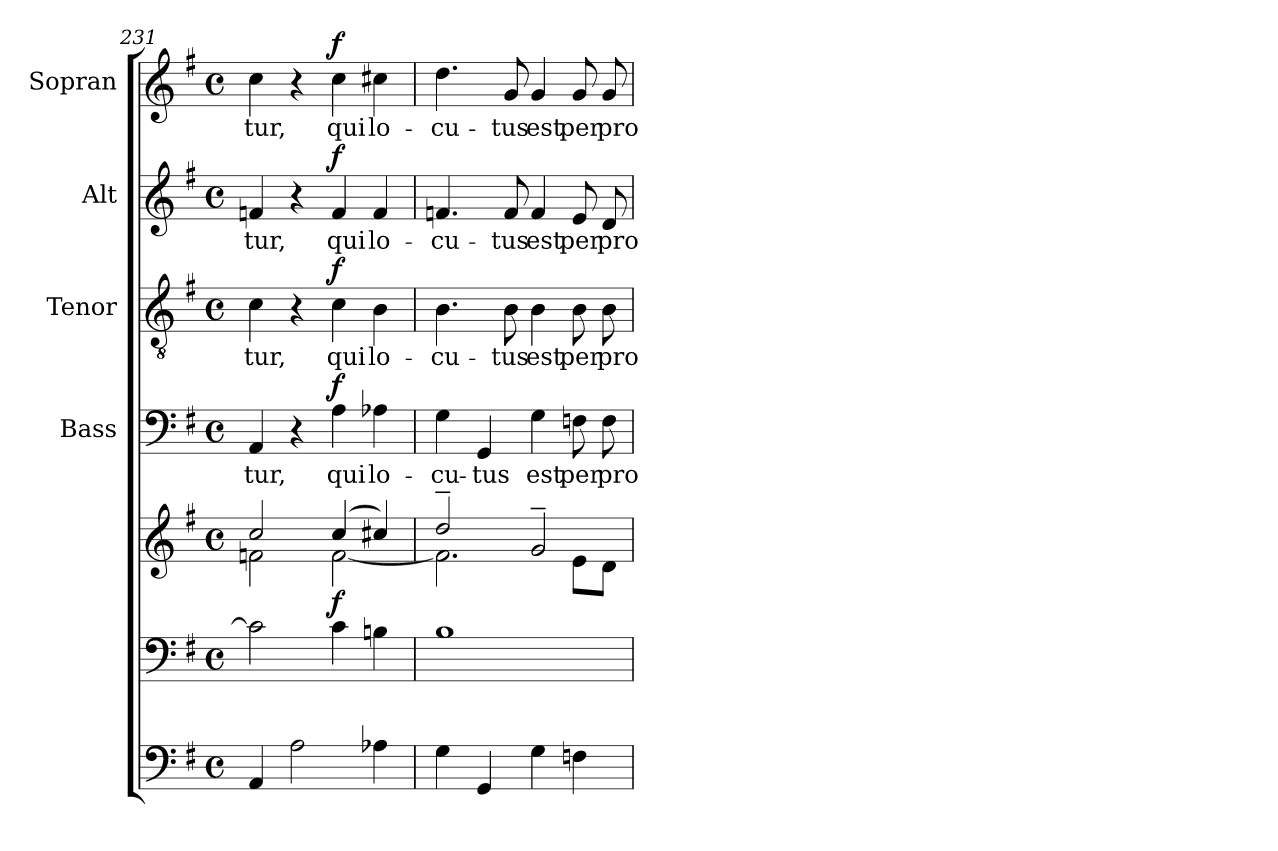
**kern	**kern	**kern	**dynam	**kern	**text	**dynam	**kern	**text	**dynam	**kern	**text	**dynam	**kern	**text	**dynam
*part6	*part5	*part5	*part5	*part4	*part4	*part4	*part3	*part3	*part3	*part2	*part2	*part2	*part1	*part1	*part1
*staff7	*staff6	*staff5	*staff5/6	*staff4	*staff4	*staff4	*staff3	*staff3	*staff3	*staff2	*staff2	*staff2	*staff1	*staff1	*staff1
*	*	*	*	*I"Bass	*	*	*I"Tenor	*	*	*I"Alt	*	*	*I"Sopran	*	*
*	*	*	*	*I'B.	*	*	*I'T.	*	*	*I'A.	*	*	*I'S.	*	*
*clefF4	*clefF4	*clefG2	*	*clefF4	*	*	*clefGv2	*	*	*clefG2	*	*	*clefG2	*	*
*ITrd7c12	*	*	*	*	*	*	*	*	*	*	*	*	*	*	*
*k[f#]	*k[f#]	*k[f#]	*	*k[f#]	*	*	*k[f#]	*	*	*k[f#]	*	*	*k[f#]	*	*
*G:	*G:	*G:	*	*G:	*	*	*G:	*	*	*G:	*	*	*G:	*	*
*M4/4	*M4/4	*M4/4	*	*M4/4	*	*	*M4/4	*	*	*M4/4	*	*	*M4/4	*	*
*met(c)	*met(c)	*met(c)	*	*met(c)	*	*	*met(c)	*	*	*met(c)	*	*	*met(c)	*	*
=231	=231	=231	=231	=231	=231	=231	=231	=231	=231	=231	=231	=231	=231	=231	=231
*	*	*^	*	*	*	*	*	*	*	*	*	*	*	*	*
!	!	!	!	!	!	!LO:LY:b	!	!	!LO:LY:b	!	!	!LO:LY:b	!	!	!LO:LY:b	!
4AAA/	2c\]	2cc/	2fn\	.	4AA/	-tur,	.	4c\	-tur,	.	4fn/	-tur,	.	4cc\	-tur,	.
2AA\	.	.	.	.	4r	.	.	4r	.	.	4r	.	.	4r	.	.
!	!	!	!	!LO:DY:b	!	!LO:LY:b	!LO:DY:a	!	!LO:LY:b	!LO:DY:a	!	!LO:LY:b	!LO:DY:a	!	!LO:LY:b	!LO:DY:a
.	4c\	(4cc/	[<2f\	f	4A\	qui	f	4c\	qui	f	4f/	qui	f	4cc\	qui	f
!	!	!	!	!	!	!LO:LY:b	!	!	!LO:LY:b	!	!	!LO:LY:b	!	!	!LO:LY:b	!
4AA-X\	4Bn\	4cc#X/)	.	.	4A-X\	lo-	.	4B\	lo-	.	4f/	lo-	.	4cc#X\	lo-	.
=232	=232	=232	=232	=232	=232	=232	=232	=232	=232	=232	=232	=232	=232	=232	=232	=232
!	!	!	!	!	!	!LO:LY:b	!	!	!LO:LY:b	!	!	!LO:LY:b	!	!	!LO:LY:b	!
4GG\	1B	2dd~>/	2.f\]	.	4G\	-cu-	.	4.B\	-cu-	.	4.fn/	-cu-	.	4.dd\	-cu-	.
!	!	!	!	!	!	!LO:LY:b	!	!	!	!	!	!	!	!	!	!
4GGG/	.	.	.	.	4GG/	-tus	.	.	.	.	.	.	.	.	.	.
!	!	!	!	!	!	!	!	!	!LO:LY:b	!	!	!LO:LY:b	!	!	!LO:LY:b	!
.	.	.	.	.	.	.	.	8B\	-tus	.	8f/	-tus	.	8g/	-tus	.
!	!	!	!	!	!	!LO:LY:b	!	!	!LO:LY:b	!	!	!LO:LY:b	!	!	!LO:LY:b	!
4GG\	.	2g~>/	.	.	4G\	est	.	4B\	est	.	4f/	est	.	4g/	est	.
!	!	!	!	!	!	!LO:LY:b	!	!	!LO:LY:b	!	!	!LO:LY:b	!	!	!LO:LY:b	!
4FFn\	.	.	8e\L	.	8Fn\	per	.	8B\	per	.	8e/	per	.	8g/	per	.
!	!	!	!	!	!	!LO:LY:b	!	!	!LO:LY:b	!	!	!LO:LY:b	!	!	!LO:LY:b	!
.	.	.	8d\J	.	8F\	pro-	.	8B\	pro-	.	8d/	pro-	.	8g/	pro-	.
*	*	*v	*v	*	*	*	*	*	*	*	*	*	*	*	*	*
=	=	=	=	=	=	=	=	=	=	=	=	=	=	=	=
*-	*-	*-	*-	*-	*-	*-	*-	*-	*-	*-	*-	*-	*-	*-	*-
